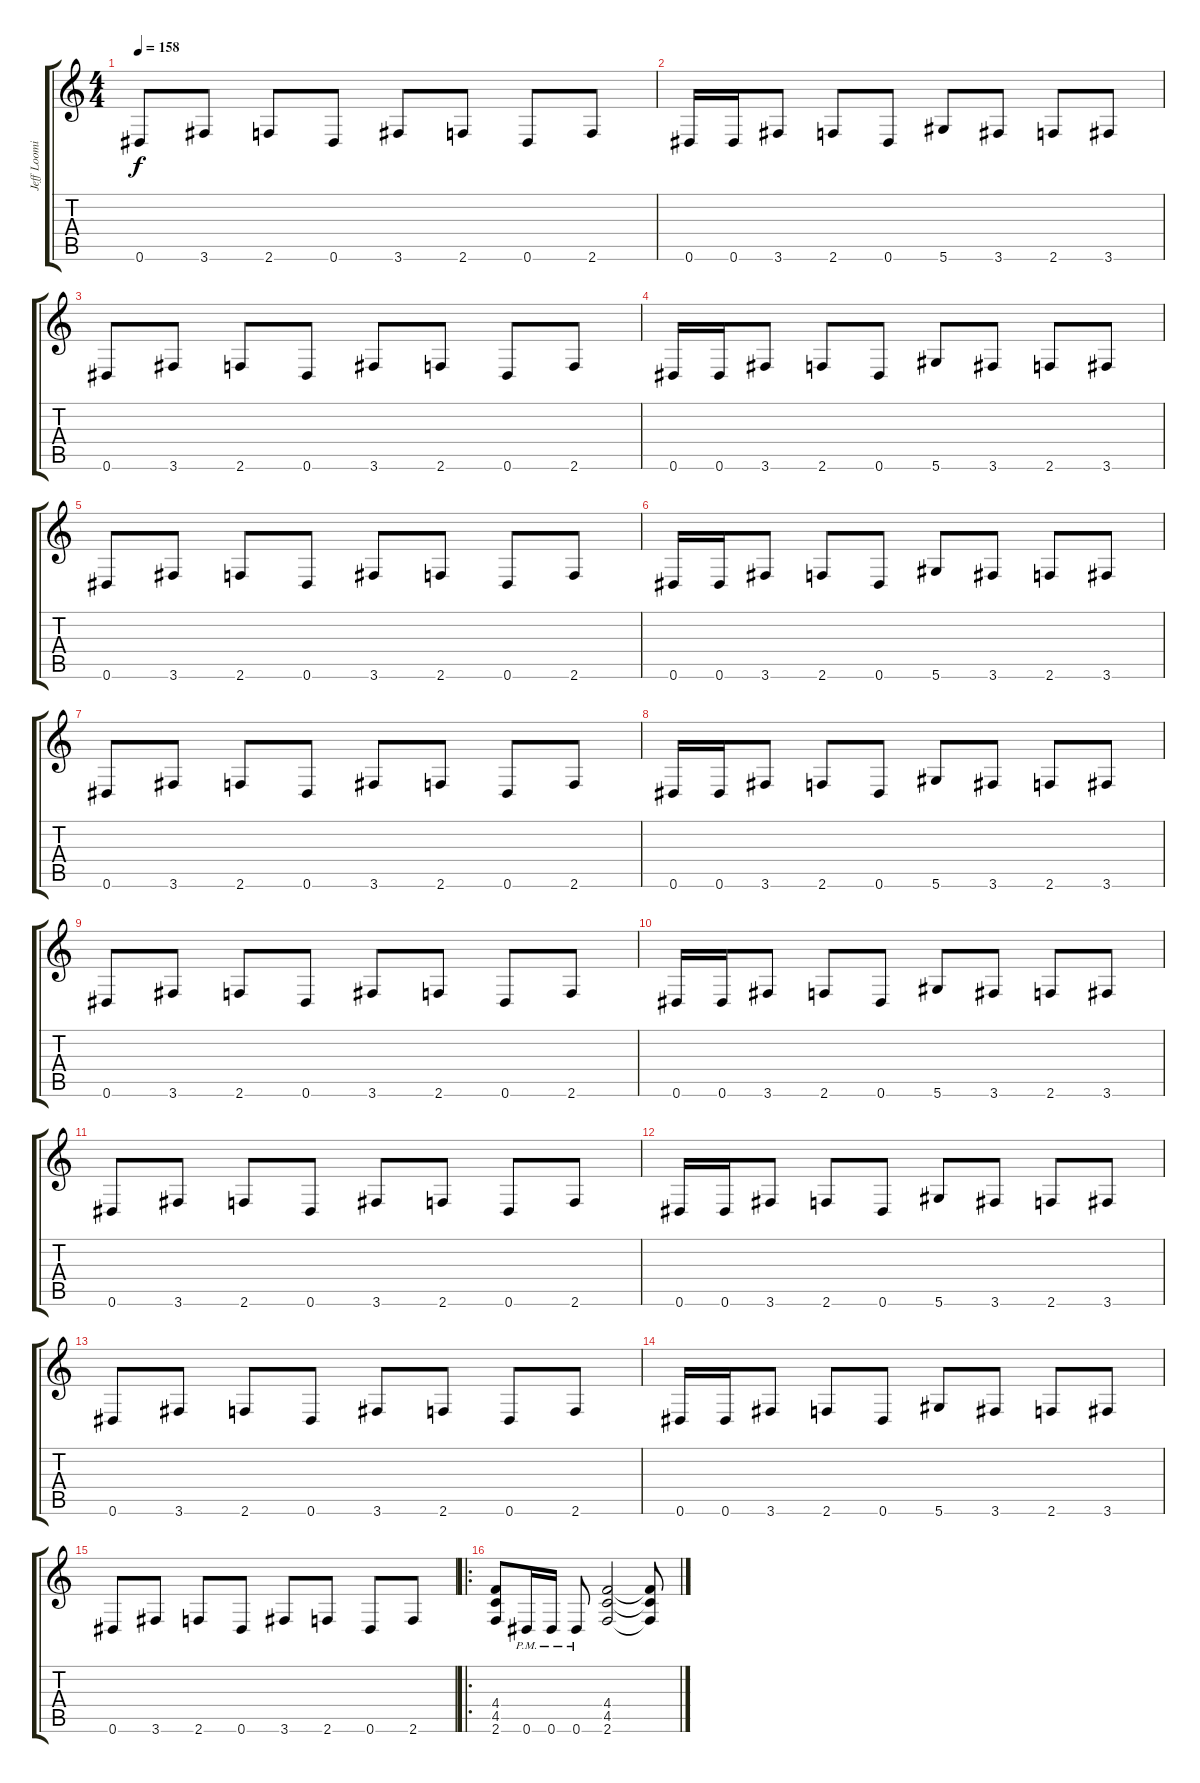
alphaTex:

\track ("Jeff Loomis Rthym" "Jeff Loomi") {instrument distortionguitar}
\staff {score tabs}
\tuning (Eb4 Bb3 Gb3 Db3 Ab2 Eb2) {hide}
\ts (4 4)
\tempo 158
\clef g2
\ks c
0.6.8{dy f} 3.6.8 2.6.8 0.6.8 3.6.8 2.6.8 0.6.8 2.6.8 |
0.6.16 0.6.16 3.6.8 2.6.8 0.6.8 5.6.8 3.6.8 2.6.8 3.6.8 |
0.6.8 3.6.8 2.6.8 0.6.8 3.6.8 2.6.8 0.6.8 2.6.8 |
0.6.16 0.6.16 3.6.8 2.6.8 0.6.8 5.6.8 3.6.8 2.6.8 3.6.8 |
0.6.8 3.6.8 2.6.8 0.6.8 3.6.8 2.6.8 0.6.8 2.6.8 |
0.6.16 0.6.16 3.6.8 2.6.8 0.6.8 5.6.8 3.6.8 2.6.8 3.6.8 |
0.6.8 3.6.8 2.6.8 0.6.8 3.6.8 2.6.8 0.6.8 2.6.8 |
0.6.16 0.6.16 3.6.8 2.6.8 0.6.8 5.6.8 3.6.8 2.6.8 3.6.8 |
0.6.8 3.6.8 2.6.8 0.6.8 3.6.8 2.6.8 0.6.8 2.6.8 |
0.6.16 0.6.16 3.6.8 2.6.8 0.6.8 5.6.8 3.6.8 2.6.8 3.6.8 |
0.6.8 3.6.8 2.6.8 0.6.8 3.6.8 2.6.8 0.6.8 2.6.8 |
0.6.16 0.6.16 3.6.8 2.6.8 0.6.8 5.6.8 3.6.8 2.6.8 3.6.8 |
0.6.8 3.6.8 2.6.8 0.6.8 3.6.8 2.6.8 0.6.8 2.6.8 |
0.6.16 0.6.16 3.6.8 2.6.8 0.6.8 5.6.8 3.6.8 2.6.8 3.6.8 |
0.6.8 3.6.8 2.6.8 0.6.8 3.6.8 2.6.8 0.6.8 2.6.8 |
\ro
(4.4 4.5 2.6).8 0.6{pm}.16 0.6{pm}.16 0.6{pm}.8 (4.4 4.5 2.6).2 (4.4{t} 4.5{t} 2.6{t}).8
